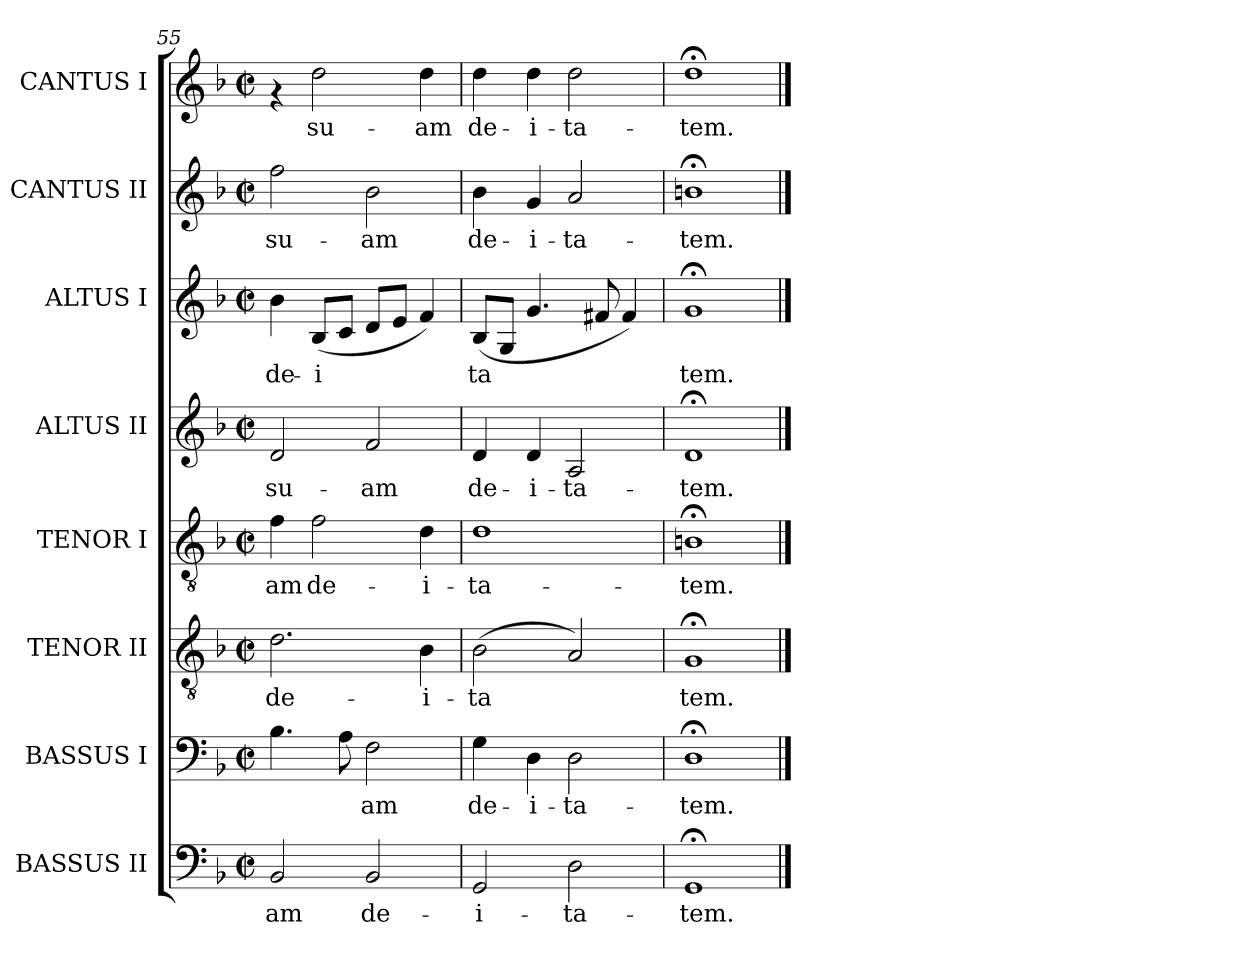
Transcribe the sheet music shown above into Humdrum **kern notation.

**kern	**text	**kern	**text	**kern	**text	**kern	**text	**kern	**text	**kern	**text	**kern	**text	**kern	**text
*part8	*part8	*part7	*part7	*part6	*part6	*part5	*part5	*part4	*part4	*part3	*part3	*part2	*part2	*part1	*part1
*staff8	*staff8	*staff7	*staff7	*staff6	*staff6	*staff5	*staff5	*staff4	*staff4	*staff3	*staff3	*staff2	*staff2	*staff1	*staff1
*I"BASSUS II	*	*I"BASSUS I	*	*I"TENOR II	*	*I"TENOR I	*	*I"ALTUS II	*	*I"ALTUS I	*	*I"CANTUS II	*	*I"CANTUS I	*
*I'B II	*	*I'B I	*	*I'T II	*	*I'T I	*	*I'A II	*	*I'A I	*	*I'C II	*	*I'C I	*
*clefF4	*	*clefF4	*	*clefGv2	*	*clefGv2	*	*clefG2	*	*clefG2	*	*clefG2	*	*clefG2	*
*k[b-]	*	*k[b-]	*	*k[b-]	*	*k[b-]	*	*k[b-]	*	*k[b-]	*	*k[b-]	*	*k[b-]	*
*F:	*	*F:	*	*F:	*	*F:	*	*F:	*	*F:	*	*F:	*	*F:	*
*M2/2	*	*M2/2	*	*M2/2	*	*M2/2	*	*M2/2	*	*M2/2	*	*M2/2	*	*M2/2	*
*met(c|)	*	*met(c|)	*	*met(c|)	*	*met(c|)	*	*met(c|)	*	*met(c|)	*	*met(c|)	*	*met(c|)	*
=55	=55	=55	=55	=55	=55	=55	=55	=55	=55	=55	=55	=55	=55	=55	=55
!	!LO:LY:b:cj	!	!LO:LY:b:cj	!	!LO:LY:b:cj	!	!LO:LY:b:cj	!	!LO:LY:b:cj	!	!LO:LY:b:cj	!	!LO:LY:b:cj	!	!
2BB-/	-am	4.B-\	--	2.d\	de-	4f\	-am	2d/	su-	4b-\	de-	2ff\	su-	4rf	.
!	!	!	!	!	!	!	!LO:LY:b:cj	!	!	!	!LO:LY:b:cj	!	!	!	!LO:LY:b:cj
.	.	.	.	.	.	2f\	de-	.	.	(<8B-/L	-i-	.	.	2dd\	su-
!	!	!	!LO:LY:b:cj	!	!	!	!	!	!	!	!LO:LY:b:cj	!	!	!	!
.	.	8A\	--	.	.	.	.	.	.	8c/J	--	.	.	.	.
!	!LO:LY:b:cj	!	!LO:LY:b:cj	!	!	!	!	!	!LO:LY:b:cj	!	!LO:LY:b:cj	!	!LO:LY:b:cj	!	!
2BB-/	de-	2F\	-am	.	.	.	.	2f/	-am	8d/L	--	2b-\	-am	.	.
!	!	!	!	!	!	!	!	!	!	!	!LO:LY:b:cj	!	!	!	!
.	.	.	.	.	.	.	.	.	.	8e/J	--	.	.	.	.
!	!	!	!	!	!LO:LY:b:cj	!	!LO:LY:b:cj	!	!	!	!LO:LY:b:cj	!	!	!	!LO:LY:b:cj
.	.	.	.	4B-\	-i-	4d\	-i-	.	.	4f/)	--	.	.	4dd\	-am
=56	=56	=56	=56	=56	=56	=56	=56	=56	=56	=56	=56	=56	=56	=56	=56
!	!LO:LY:b:cj	!	!LO:LY:b:cj	!	!LO:LY:b:cj	!	!LO:LY:b:cj	!	!LO:LY:b:cj	!	!LO:LY:b:cj	!	!LO:LY:b:cj	!	!LO:LY:b:cj
2GG/	-i-	4G\	de-	(>2B-\	-ta-	1d	-ta-	4d/	de-	(>8B-/L	-ta-	4b-\	de-	4dd\	de-
!	!	!	!	!	!	!	!	!	!	!	!LO:LY:b:cj	!	!	!	!
.	.	.	.	.	.	.	.	.	.	8G/J	--	.	.	.	.
!	!	!	!LO:LY:b:cj	!	!	!	!	!	!LO:LY:b:cj	!	!LO:LY:b:cj	!	!LO:LY:b:cj	!	!LO:LY:b:cj
.	.	4D\	-i-	.	.	.	.	4d/	-i-	4.g/	--	4g/	-i-	4dd\	-i-
!	!LO:LY:b:cj	!	!LO:LY:b:cj	!	!LO:LY:b:cj	!	!	!	!LO:LY:b:cj	!	!	!	!LO:LY:b:cj	!	!LO:LY:b:cj
2D\	-ta-	2D\	-ta-	2A/)	--	.	.	2A/	-ta-	.	.	2a/	-ta-	2dd\	-ta-
!	!	!	!	!	!	!	!	!	!	!	!LO:LY:b:cj	!	!	!	!
.	.	.	.	.	.	.	.	.	.	8f#X/	--	.	.	.	.
!	!	!	!	!	!	!	!	!	!	!	!LO:LY:b:cj	!	!	!	!
.	.	.	.	.	.	.	.	.	.	4f#/)	--	.	.	.	.
=57	=57	=57	=57	=57	=57	=57	=57	=57	=57	=57	=57	=57	=57	=57	=57
!	!LO:LY:b:cj	!	!LO:LY:b:cj	!	!LO:LY:b:cj	!	!LO:LY:b:cj	!	!LO:LY:b:cj	!	!LO:LY:b:cj	!	!LO:LY:b:cj	!	!LO:LY:b:cj
1GG;<	-tem.	1D;<	-tem.	1G;<	-tem.	1Bn;<	-tem.	1d;<	-tem.	1g;<	-tem.	1bn;<	-tem.	1dd;<	-tem.
==	==	==	==	==	==	==	==	==	==	==	==	==	==	==	==
*-	*-	*-	*-	*-	*-	*-	*-	*-	*-	*-	*-	*-	*-	*-	*-
